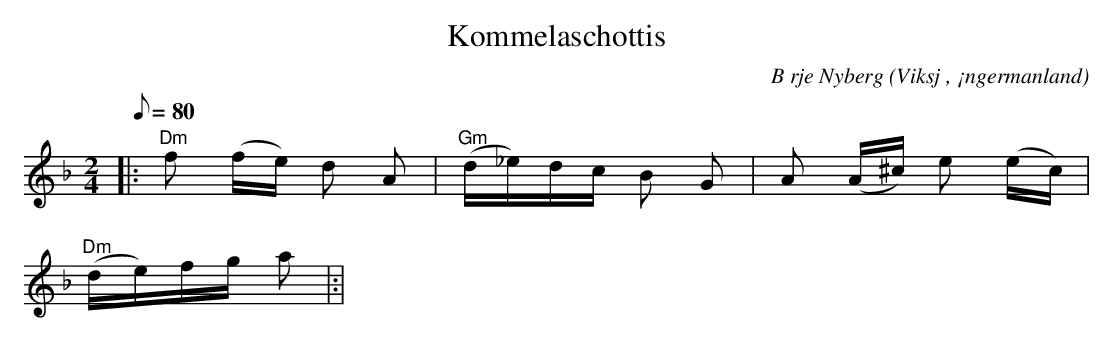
X:1
T:Kommelaschottis
C:B rje Nyberg
O:Viksj , ¡ngermanland
M:2/4
L:1/8
Q:80
K:Dm
|: "Dm"f (f/2e/2) d A | "Gm"(d/2_e/2)d/2c/2 B G | A (A/2^c/2) e (e/2c/2) |
 "Dm"(d/2e/2)f/2g/2 a |:|
